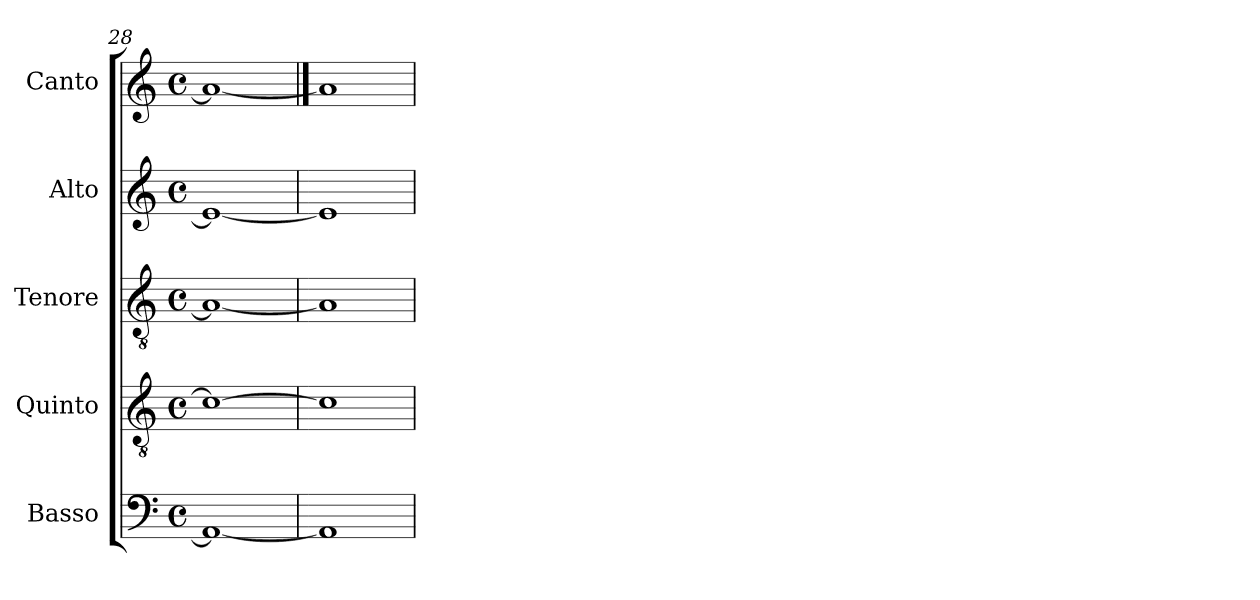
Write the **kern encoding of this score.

**kern	**kern	**kern	**kern	**kern
*part5	*part4	*part3	*part2	*part1
*staff5	*staff4	*staff3	*staff2	*staff1
*I"Basso	*I"Quinto	*I"Tenore	*I"Alto	*I"Canto
*clefF4	*clefGv2	*clefGv2	*clefG2	*clefG2
*M4/4	*M4/4	*M4/4	*M4/4	*M4/4
*met(c)	*met(c)	*met(c)	*met(c)	*met(c)
=28	=28	=28	=28	=28
1AA_	1c#_	1A_	1e_	1a_
=29	=29	=29	=29	==29
1AA]	1c#]	1A]	1e]	1a]
=	=	=	=	=
*-	*-	*-	*-	*-
